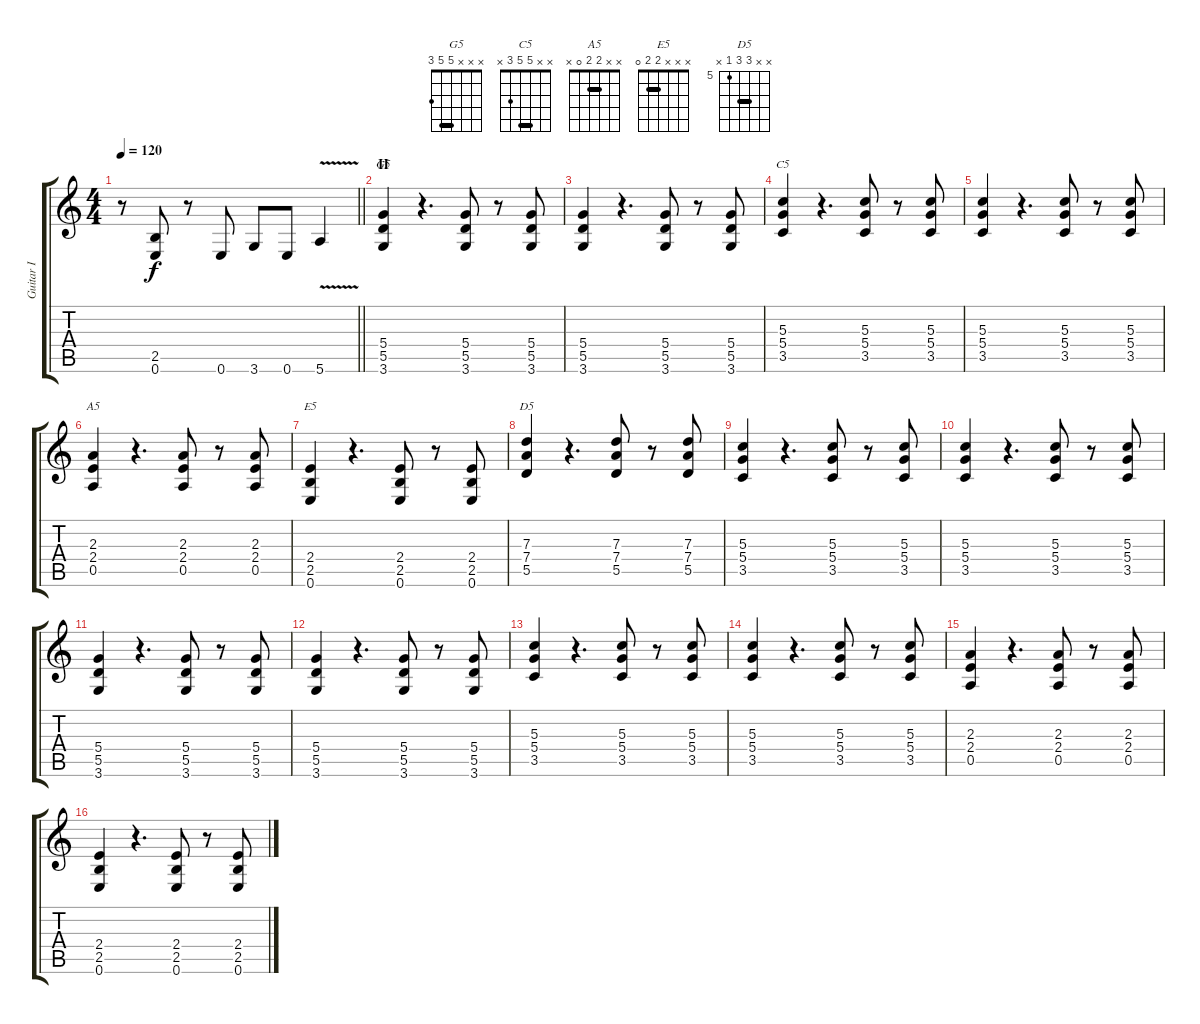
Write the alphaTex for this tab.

\track ("Guitar I" "Guitar I") {instrument distortionguitar}
\staff {score tabs}
\tuning (E4 B3 G3 D3 A2 E2) {hide}
\chord ("G5" x x x 5 5 3) {barre 5}
\chord ("C5" x x 5 5 3 x) {barre 5}
\chord ("A5" x x 2 2 0 x) {barre 2}
\chord ("E5" x x x 2 2 0) {barre 2}
\chord ("D5" x x 7 7 5 x) {firstfret 5 barre 7}
\ts (4 4)
\tempo 120
\clef g2
\barLineRight lightlight
\ks c
r.8{dy f} (2.5 0.6).8 r.8 0.6.8 3.6.8 0.6.8 5.6{v}.4 |
\section ("" "II")
(5.4 5.5 3.6).4{ch "G5"} r.4{d} (5.4 5.5 3.6).8 r.8 (5.4 5.5 3.6).8 |
(5.4 5.5 3.6).4 r.4{d} (5.4 5.5 3.6).8 r.8 (5.4 5.5 3.6).8 |
(5.3 5.4 3.5).4{ch "C5"} r.4{d} (5.3 5.4 3.5).8 r.8 (5.3 5.4 3.5).8 |
(5.3 5.4 3.5).4 r.4{d} (5.3 5.4 3.5).8 r.8 (5.3 5.4 3.5).8 |
(2.3 2.4 0.5).4{ch "A5"} r.4{d} (2.3 2.4 0.5).8 r.8 (2.3 2.4 0.5).8 |
(2.4 2.5 0.6).4{ch "E5"} r.4{d} (2.4 2.5 0.6).8 r.8 (2.4 2.5 0.6).8 |
(7.3 7.4 5.5).4{ch "D5"} r.4{d} (7.3 7.4 5.5).8 r.8 (7.3 7.4 5.5).8 |
(5.3 5.4 3.5).4 r.4{d} (5.3 5.4 3.5).8 r.8 (5.3 5.4 3.5).8 |
(5.3 5.4 3.5).4 r.4{d} (5.3 5.4 3.5).8 r.8 (5.3 5.4 3.5).8 |
(5.4 5.5 3.6).4 r.4{d} (5.4 5.5 3.6).8 r.8 (5.4 5.5 3.6).8 |
(5.4 5.5 3.6).4 r.4{d} (5.4 5.5 3.6).8 r.8 (5.4 5.5 3.6).8 |
(5.3 5.4 3.5).4 r.4{d} (5.3 5.4 3.5).8 r.8 (5.3 5.4 3.5).8 |
(5.3 5.4 3.5).4 r.4{d} (5.3 5.4 3.5).8 r.8 (5.3 5.4 3.5).8 |
(2.3 2.4 0.5).4 r.4{d} (2.3 2.4 0.5).8 r.8 (2.3 2.4 0.5).8 |
(2.4 2.5 0.6).4 r.4{d} (2.4 2.5 0.6).8 r.8 (2.4 2.5 0.6).8
